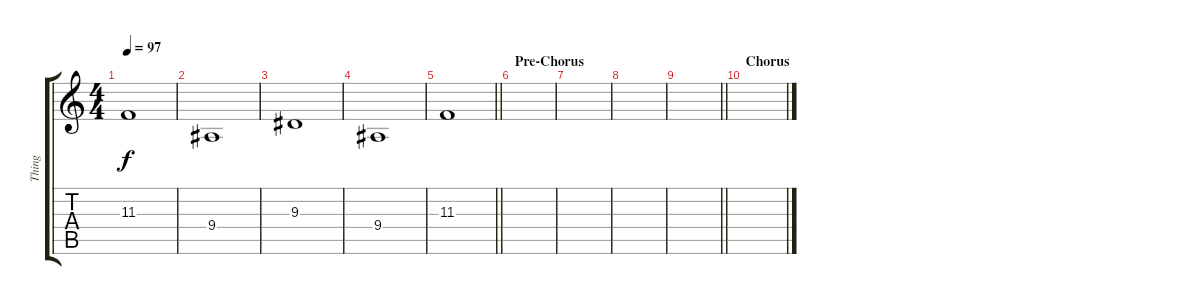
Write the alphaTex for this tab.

\track ("Thing" "Thing") {instrument electricpiano1}
\staff {score tabs}
\tuning (Eb4 Bb3 Gb3 Db3 Ab2 Eb2) {hide}
\ts (4 4)
\tempo 97
\clef g2
\ks c
11.3.1{dy f} |
9.4.1 |
9.3.1 |
9.4.1 |
\barLineRight lightlight
11.3.1 |
\section ("" "Pre-Chorus")
|
|
|
\barLineRight lightlight
|
\section ("" "Chorus")
